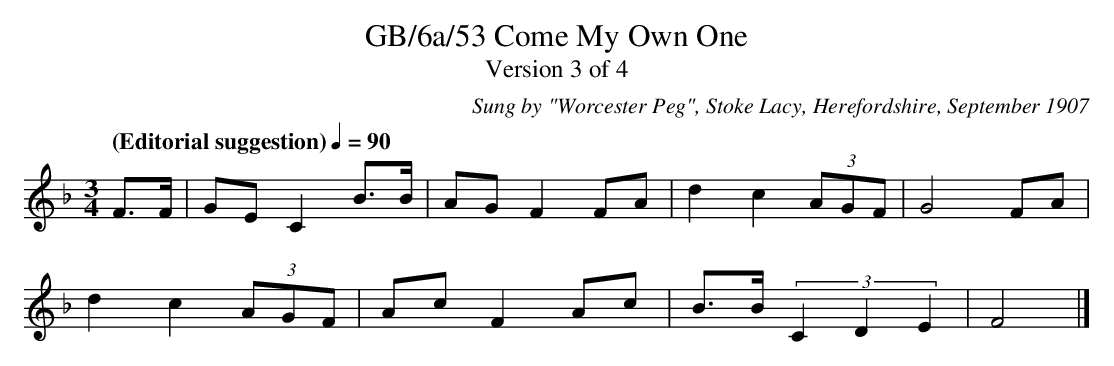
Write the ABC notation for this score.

X:1
T:GB/6a/53 Come My Own One
T:Version 3 of 4
C:Sung by "Worcester Peg", Stoke Lacy, Herefordshire, September 1907
M:3/4
L:1/8
Q:"(Editorial suggestion)" 1/4=90
K:F
F>F | GE C2 B>B | AG F2 FA | d2 c2 (3AGF | G4 FA |
d2 c2 (3AGF | Ac F2 Ac | B>B (3C2 D2 E2 | F4 |]
